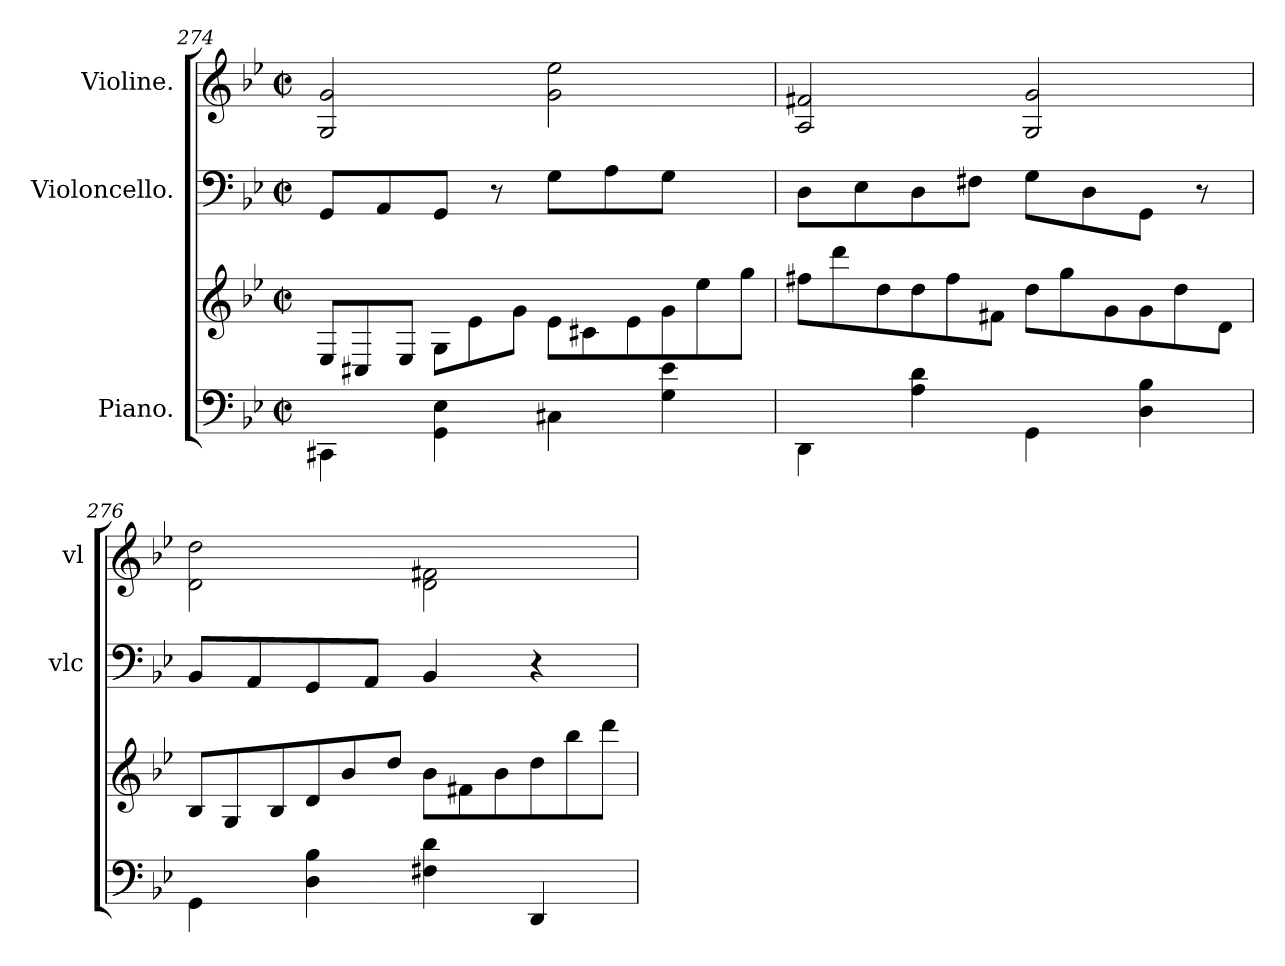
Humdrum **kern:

**kern	**kern	**kern	**kern
*part3	*part3	*part2	*part1
*staff4	*staff3	*staff2	*staff1
*I"Piano.	*	*I"Violoncello.	*I"Violine.
*	*	*I'vlc	*I'vl
*clefF4	*clefG2	*clefF4	*clefG2
*k[b-e-]	*k[b-e-]	*k[b-e-]	*k[b-e-]
*g:	*g:	*g:	*g:
*M2/2	*M2/2	*M2/2	*M2/2
*met(c|)	*met(c|)	*met(c|)	*met(c|)
*	*Xtuplet	*	*
=274	=274	=274	=274
4CC#X\	12E-/L	8GG/L	2G/ 2g/
.	12C#X/	.	.
.	.	8AA/	.
.	12E-/J	.	.
4GG\ 4E-\	12G\L	8GG/J	.
.	12e-\	.	.
.	.	8r	.
.	12g\J	.	.
4C#X\	12e-\L	8G\L	2g\ 2ee-\
.	12c#X\	.	.
.	.	8A\	.
.	12e-\	.	.
4G\ 4e-\	12g\	8G\J	.
.	12ee-\	.	.
.	.	8ryy	.
.	12gg\J	.	.
=275	=275	=275	=275
4DD\	12ff#X\L	8D\L	2A/ 2f#X/
.	12ddd\	.	.
.	.	8E-\	.
.	12dd\	.	.
4A\ 4d\	12dd\	8D\	.
.	12ff#\	.	.
.	.	8F#X\J	.
.	12f#X\J	.	.
4GG\	12dd\L	8G\L	2G/ 2g/
.	12gg\	.	.
.	.	8D\	.
.	12g\	.	.
4D\ 4B-\	12g\	8GG\J	.
.	12dd\	.	.
.	.	8r	.
.	12d\J	.	.
=276	=276	=276	=276
4GG\	12B-/L	8BB-/L	2d\ 2dd\
.	12G/	.	.
.	.	8AA/	.
.	12B-/	.	.
4D\ 4B-\	12d/	8GG/	.
.	12b-/	.	.
.	.	8AA/J	.
.	12dd/J	.	.
4F#X\ 4d\	12b-\L	4BB-/	2d\ 2f#X\
.	12f#X\	.	.
.	12b-\	.	.
4DD/	12dd\	4r	.
.	12bb-\	.	.
.	12ddd\J	.	.
=	=	=	=
*-	*-	*-	*-
